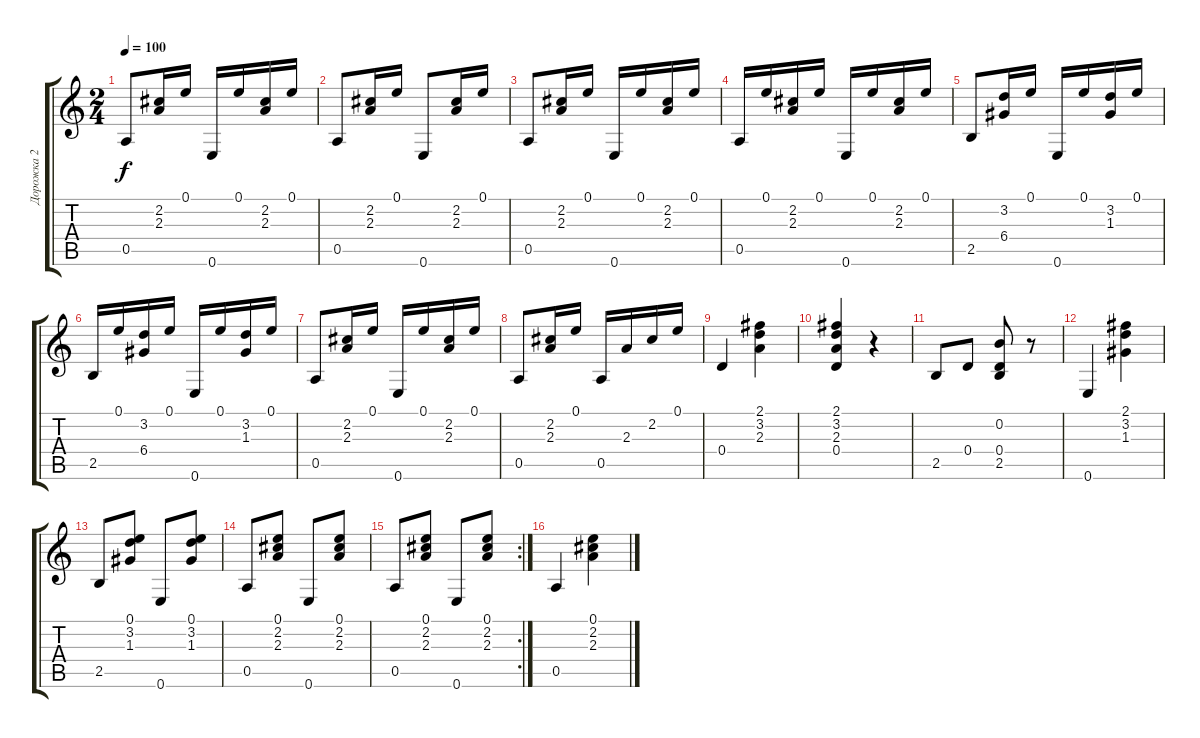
\track ("Дорожка 2" "Дорожка 2") {instrument acousticguitarnylon}
\staff {score tabs}
\tuning (E4 B3 G3 D3 A2 E2) {hide}
\ts (2 4)
\tempo 100
\clef g2
\ks c
0.5.8{dy f} (2.2 2.3).16 0.1.16 0.6.16 0.1.16 (2.2 2.3).16 0.1.16 |
0.5.8 (2.2 2.3).16 0.1.16 0.6.8 (2.2 2.3).16 0.1.16 |
0.5.8 (2.2 2.3).16 0.1.16 0.6.16 0.1.16 (2.2 2.3).16 0.1.16 |
0.5.16 0.1.16 (2.2 2.3).16 0.1.16 0.6.16 0.1.16 (2.2 2.3).16 0.1.16 |
2.5.8 (3.2 6.4).16 0.1.16 0.6.16 0.1.16 (3.2 1.3).16 0.1.16 |
2.5.16 0.1.16 (3.2 6.4).16 0.1.16 0.6.16 0.1.16 (3.2 1.3).16 0.1.16 |
0.5.8 (2.2 2.3).16 0.1.16 0.6.16 0.1.16 (2.2 2.3).16 0.1.16 |
0.5.8 (2.2 2.3).16 0.1.16 0.5.16 2.3.16 2.2.16 0.1.16 |
0.4.4 (2.1 3.2 2.3).4 |
(2.1 3.2 2.3 0.4).4 r.4 |
2.5.8 0.4.8 (0.2 0.4 2.5).8 r.8 |
0.6.4 (2.1 3.2 1.3).4 |
2.5.8 (0.1 3.2 1.3).8 0.6.8 (0.1 3.2 1.3).8 |
0.5.8 (0.1 2.2 2.3).8 0.6.8 (0.1 2.2 2.3).8 |
\rc 2
0.5.8 (0.1 2.2 2.3).8 0.6.8 (0.1 2.2 2.3).8 |
0.5.4 (0.1 2.2 2.3).4
